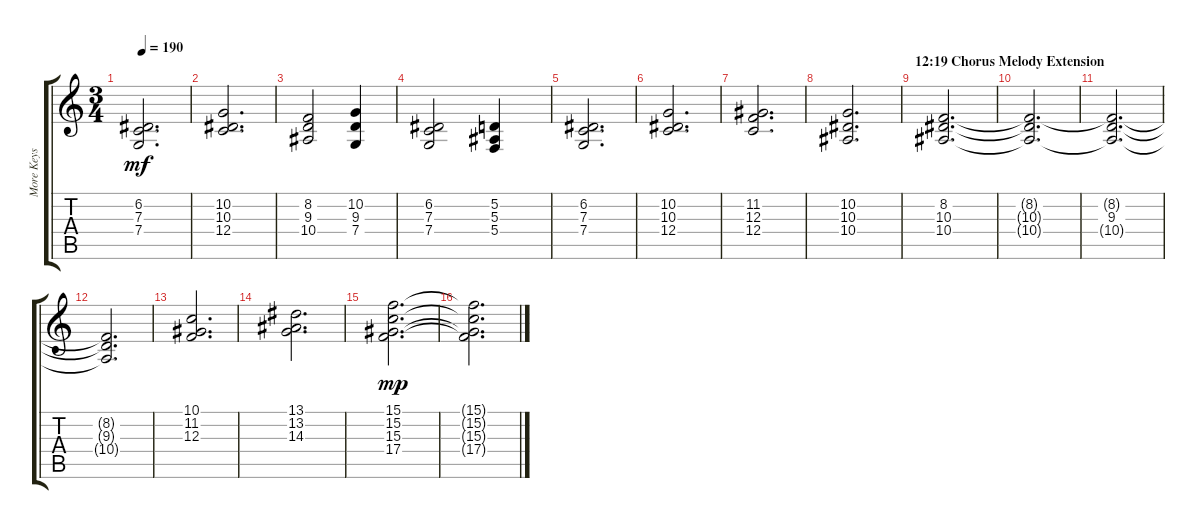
\track ("More Keys" "More Keys") {instrument stringensemble1}
\staff {score tabs}
\tuning (D4 A3 F3 C3 G2 C2) {hide}
\ts (3 4)
\tempo 190
\clef g2
\ks c
(6.2 7.3 7.4).2{d dy mf} |
(10.2 10.3 12.4).2{d} |
(8.2 9.3 10.4).2 (10.2 9.3 7.4).4 |
(6.2 7.3 7.4).2 (5.2 5.3 5.4).4 |
(6.2 7.3 7.4).2{d} |
(10.2 10.3 12.4).2{d} |
(11.2 12.3 12.4).2{d} |
(10.2 10.3 10.4).2{d} |
\section ("" "12:19 Chorus Melody Extension")
(8.2 10.3 10.4).2{d} |
(8.2{t} 10.3{t} 10.4{t}).2{d} |
(8.2{t} 9.3 10.4{t}).2{d} |
(8.2{t} 9.3{t} 10.4{t}).2{d} |
(10.1 11.2 12.3).2{d} |
(13.1 13.2 14.3).2{d} |
(15.1 15.2 15.3 17.4).2{d dy mp} |
(15.1{t} 15.2{t} 15.3{t} 17.4{t}).2{d}
